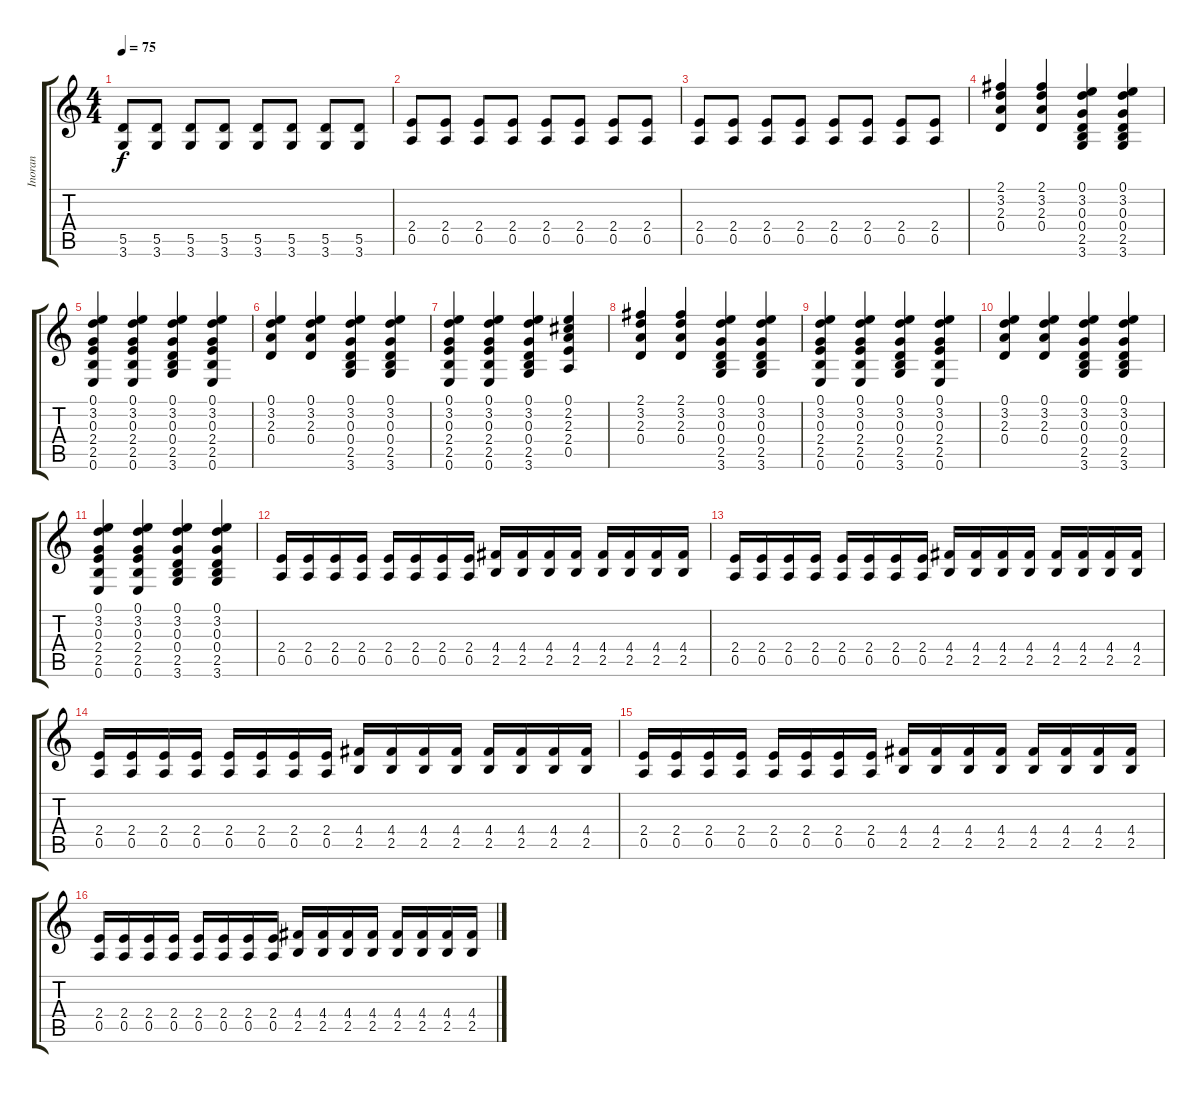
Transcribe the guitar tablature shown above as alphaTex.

\track ("Inoran" "Inoran") {instrument distortionguitar}
\staff {score tabs}
\tuning (E4 B3 G3 D3 A2 E2) {hide}
\ts (4 4)
\tempo 75
\clef g2
\ks c
(5.5 3.6).8{dy f} (5.5 3.6).8 (5.5 3.6).8 (5.5 3.6).8 (5.5 3.6).8 (5.5 3.6).8 (5.5 3.6).8 (5.5 3.6).8 |
(2.4 0.5).8 (2.4 0.5).8 (2.4 0.5).8 (2.4 0.5).8 (2.4 0.5).8 (2.4 0.5).8 (2.4 0.5).8 (2.4 0.5).8 |
(2.4 0.5).8 (2.4 0.5).8 (2.4 0.5).8 (2.4 0.5).8 (2.4 0.5).8 (2.4 0.5).8 (2.4 0.5).8 (2.4 0.5).8 |
(2.1 3.2 2.3 0.4).4 (2.1 3.2 2.3 0.4).4 (0.1 3.2 0.3 0.4 2.5 3.6).4 (0.1 3.2 0.3 0.4 2.5 3.6).4 |
(0.1 3.2 0.3 2.4 2.5 0.6).4 (0.1 3.2 0.3 2.4 2.5 0.6).4 (0.1 3.2 0.3 0.4 2.5 3.6).4 (0.1 3.2 0.3 2.4 2.5 0.6).4 |
(0.1 3.2 2.3 0.4).4 (0.1 3.2 2.3 0.4).4 (0.1 3.2 0.3 0.4 2.5 3.6).4 (0.1 3.2 0.3 0.4 2.5 3.6).4 |
(0.1 3.2 0.3 2.4 2.5 0.6).4 (0.1 3.2 0.3 2.4 2.5 0.6).4 (0.1 3.2 0.3 0.4 2.5 3.6).4 (0.1 2.2 2.3 2.4 0.5).4 |
(2.1 3.2 2.3 0.4).4 (2.1 3.2 2.3 0.4).4 (0.1 3.2 0.3 0.4 2.5 3.6).4 (0.1 3.2 0.3 0.4 2.5 3.6).4 |
(0.1 3.2 0.3 2.4 2.5 0.6).4 (0.1 3.2 0.3 2.4 2.5 0.6).4 (0.1 3.2 0.3 0.4 2.5 3.6).4 (0.1 3.2 0.3 2.4 2.5 0.6).4 |
(0.1 3.2 2.3 0.4).4 (0.1 3.2 2.3 0.4).4 (0.1 3.2 0.3 0.4 2.5 3.6).4 (0.1 3.2 0.3 0.4 2.5 3.6).4 |
(0.1 3.2 0.3 2.4 2.5 0.6).4 (0.1 3.2 0.3 2.4 2.5 0.6).4 (0.1 3.2 0.3 0.4 2.5 3.6).4 (0.1 3.2 0.3 0.4 2.5 3.6).4 |
(2.4 0.5).16 (2.4 0.5).16 (2.4 0.5).16 (2.4 0.5).16 (2.4 0.5).16 (2.4 0.5).16 (2.4 0.5).16 (2.4 0.5).16 (4.4 2.5).16 (4.4 2.5).16 (4.4 2.5).16 (4.4 2.5).16 (4.4 2.5).16 (4.4 2.5).16 (4.4 2.5).16 (4.4 2.5).16 |
(2.4 0.5).16 (2.4 0.5).16 (2.4 0.5).16 (2.4 0.5).16 (2.4 0.5).16 (2.4 0.5).16 (2.4 0.5).16 (2.4 0.5).16 (4.4 2.5).16 (4.4 2.5).16 (4.4 2.5).16 (4.4 2.5).16 (4.4 2.5).16 (4.4 2.5).16 (4.4 2.5).16 (4.4 2.5).16 |
(2.4 0.5).16 (2.4 0.5).16 (2.4 0.5).16 (2.4 0.5).16 (2.4 0.5).16 (2.4 0.5).16 (2.4 0.5).16 (2.4 0.5).16 (4.4 2.5).16 (4.4 2.5).16 (4.4 2.5).16 (4.4 2.5).16 (4.4 2.5).16 (4.4 2.5).16 (4.4 2.5).16 (4.4 2.5).16 |
(2.4 0.5).16 (2.4 0.5).16 (2.4 0.5).16 (2.4 0.5).16 (2.4 0.5).16 (2.4 0.5).16 (2.4 0.5).16 (2.4 0.5).16 (4.4 2.5).16 (4.4 2.5).16 (4.4 2.5).16 (4.4 2.5).16 (4.4 2.5).16 (4.4 2.5).16 (4.4 2.5).16 (4.4 2.5).16 |
(2.4 0.5).16 (2.4 0.5).16 (2.4 0.5).16 (2.4 0.5).16 (2.4 0.5).16 (2.4 0.5).16 (2.4 0.5).16 (2.4 0.5).16 (4.4 2.5).16 (4.4 2.5).16 (4.4 2.5).16 (4.4 2.5).16 (4.4 2.5).16 (4.4 2.5).16 (4.4 2.5).16 (4.4 2.5).16
